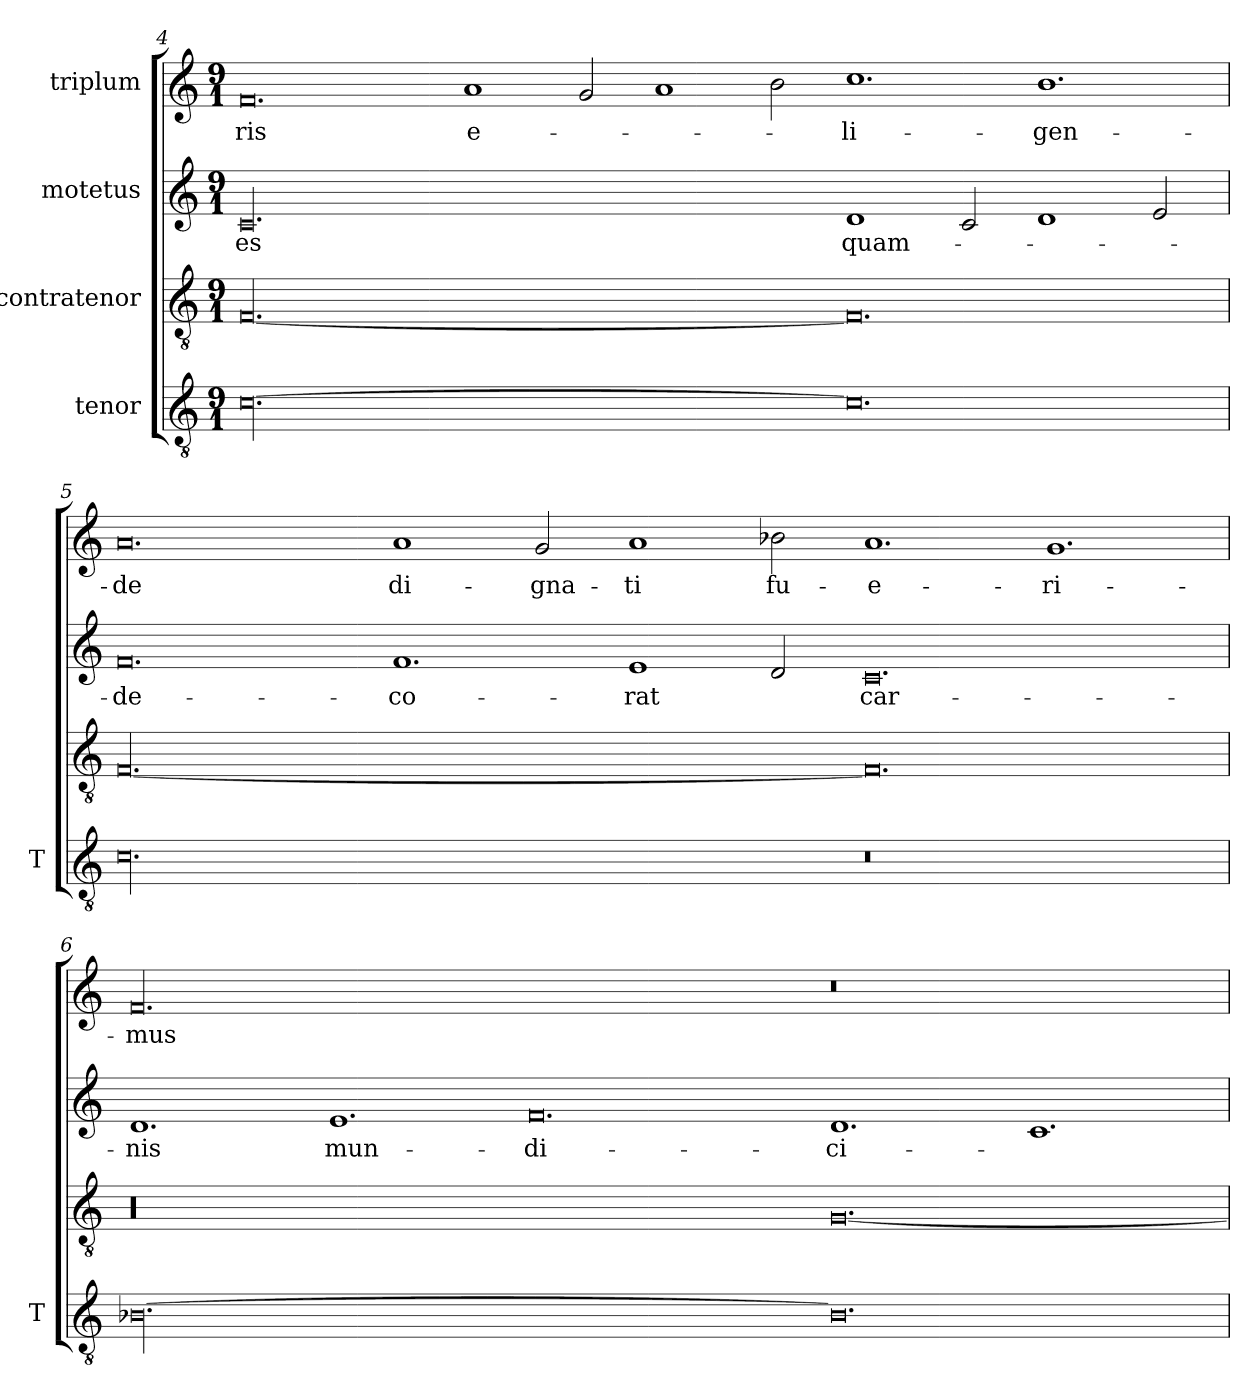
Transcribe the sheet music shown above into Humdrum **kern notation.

**kern	**kern	**kern	**text	**kern	**text
*part4	*part3	*part2	*part2	*part1	*part1
*staff4	*staff3	*staff2	*staff2	*staff1	*staff1
*I"tenor	*I"contratenor	*I"motetus	*	*I"triplum	*
*I'T	*	*	*	*	*
*clefGv2	*clefGv2	*clefG2	*	*clefG2	*
*k[]	*k[]	*k[]	*	*k[]	*
*C:	*C:	*C:	*	*C:	*
*M9/1	*M9/1	*M9/1	*	*M9/1	*
=4	=4	=4	=4	=4	=4
[00.c\	[00.F/	00.c/	-es	0.f/	-ris
.	.	.	.	1a/	e-
.	.	.	.	2g/	.
.	.	.	.	1a/	.
.	.	.	.	2b\	.
0.c\]	0.F/]	1d/	quam-	1.cc\	-li-
.	.	2c/	.	.	.
.	.	1d/	.	1.b\	-gen-
.	.	2e/	.	.	.
!!LO:LB:g=z
=5	=5	=5	=5	=5	=5
00.c\	[00.F/	0.f/	de-	0.a/	-de
.	.	1.f/	-co-	1a/	di-
.	.	.	.	2g/	-gna-
.	.	1e/	-rat	1a/	-ti
.	.	2d/	.	2b-X\	fu-
0.r	0.F/]	0.c/	car-	1.a/	-e-
.	.	.	.	1.g/	-ri-
=6	=6	=6	=6	=6	=6
[00.B-X\	00.r	1.d/	-nis	00.f/	-mus
.	.	1.e/	mun-	.	.
.	.	0.f/	-di-	.	.
0.B-\]	[0.G/	1.d/	-ci-	0.r	.
.	.	1.c/	.	.	.
=	=	=	=	=	=
*-	*-	*-	*-	*-	*-
